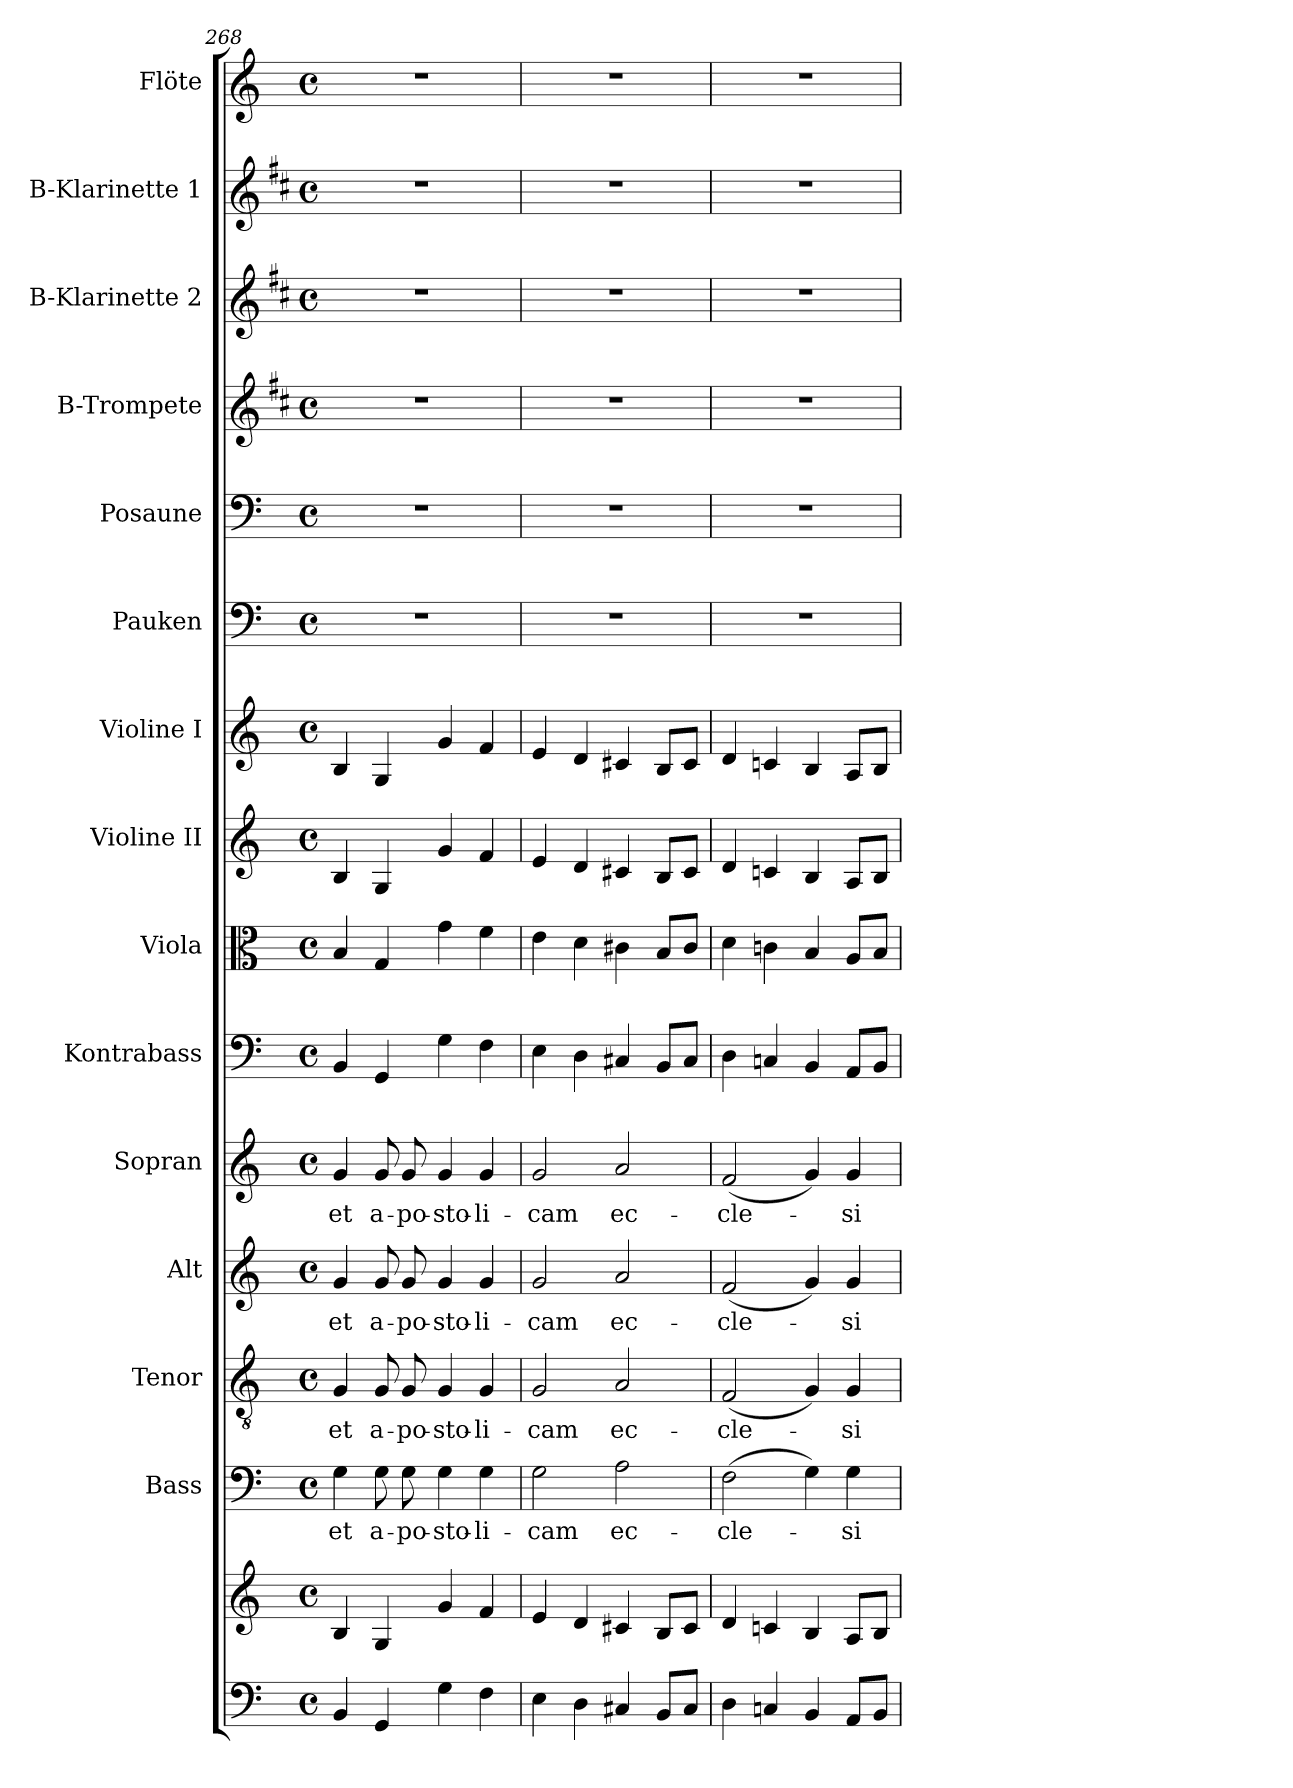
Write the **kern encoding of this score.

**kern	**kern	**kern	**text	**kern	**text	**kern	**text	**kern	**text	**kern	**kern	**kern	**kern	**kern	**kern	**kern	**kern	**kern	**kern
*part15	*part15	*part14	*part14	*part13	*part13	*part12	*part12	*part11	*part11	*part10	*part9	*part8	*part7	*part6	*part5	*part4	*part3	*part2	*part1
*staff16	*staff15	*staff14	*staff14	*staff13	*staff13	*staff12	*staff12	*staff11	*staff11	*staff10	*staff9	*staff8	*staff7	*staff6	*staff5	*staff4	*staff3	*staff2	*staff1
*	*	*I"Bass	*	*I"Tenor	*	*I"Alt	*	*I"Sopran	*	*I"Kontrabass	*I"Viola	*I"Violine II	*I"Violine I	*I"Pauken	*I"Posaune	*I"B-Trompete	*I"B-Klarinette 2	*I"B-Klarinette 1	*I"Flöte
*	*	*I'B.	*	*I'T.	*	*I'A.	*	*I'S.	*	*I'Kb.	*I'Vla.	*I'Vl. II	*I'Vl. I	*I'Pk.	*I'Pos.	*I'B Trp.	*I'B Kl. 2	*I'B Kl. 1	*I'Fl.
*clefF4	*clefG2	*clefF4	*	*clefGv2	*	*clefG2	*	*clefG2	*	*clefF4	*clefC3	*clefG2	*clefG2	*clefF4	*clefF4	*clefG2	*clefG2	*clefG2	*clefG2
*	*	*	*	*	*	*	*	*	*	*ITrd7c12	*	*	*	*	*	*ITrd1c2	*ITrd1c2	*ITrd1c2	*
*k[]	*k[]	*k[]	*	*k[]	*	*k[]	*	*k[]	*	*k[]	*k[]	*k[]	*k[]	*k[]	*k[]	*k[]	*k[]	*k[]	*k[]
*C:	*C:	*C:	*	*C:	*	*C:	*	*C:	*	*C:	*C:	*C:	*C:	*C:	*C:	*C:	*C:	*C:	*C:
*M4/4	*M4/4	*M4/4	*	*M4/4	*	*M4/4	*	*M4/4	*	*M4/4	*M4/4	*M4/4	*M4/4	*M4/4	*M4/4	*M4/4	*M4/4	*M4/4	*M4/4
*met(c)	*met(c)	*met(c)	*	*met(c)	*	*met(c)	*	*met(c)	*	*met(c)	*met(c)	*met(c)	*met(c)	*met(c)	*met(c)	*met(c)	*met(c)	*met(c)	*met(c)
=268	=268	=268	=268	=268	=268	=268	=268	=268	=268	=268	=268	=268	=268	=268	=268	=268	=268	=268	=268
!	!	!	!LO:LY:b	!	!LO:LY:b	!	!LO:LY:b	!	!LO:LY:b	!	!	!	!	!	!	!	!	!	!
4BB/	4B/	4G\	et	4G/	et	4g/	et	4g/	et	4BBB/	4B/	4B/	4B/	1r	1r	1r	1r	1r	1r
!	!	!	!LO:LY:b	!	!LO:LY:b	!	!LO:LY:b	!	!LO:LY:b	!	!	!	!	!	!	!	!	!	!
4GG/	4G/	8G\	a-	8G/	a-	8g/	a-	8g/	a-	4GGG/	4G/	4G/	4G/	.	.	.	.	.	.
!	!	!	!LO:LY:b	!	!LO:LY:b	!	!LO:LY:b	!	!LO:LY:b	!	!	!	!	!	!	!	!	!	!
.	.	8G\	-po-	8G/	-po-	8g/	-po-	8g/	-po-	.	.	.	.	.	.	.	.	.	.
!	!	!	!LO:LY:b	!	!LO:LY:b	!	!LO:LY:b	!	!LO:LY:b	!	!	!	!	!	!	!	!	!	!
4G\	4g/	4G\	-sto-	4G/	-sto-	4g/	-sto-	4g/	-sto-	4GG\	4g\	4g/	4g/	.	.	.	.	.	.
!	!	!	!LO:LY:b	!	!LO:LY:b	!	!LO:LY:b	!	!LO:LY:b	!	!	!	!	!	!	!	!	!	!
4F\	4f/	4G\	-li-	4G/	-li-	4g/	-li-	4g/	-li-	4FF\	4f\	4f/	4f/	.	.	.	.	.	.
=269	=269	=269	=269	=269	=269	=269	=269	=269	=269	=269	=269	=269	=269	=269	=269	=269	=269	=269	=269
!	!	!	!LO:LY:b	!	!LO:LY:b	!	!LO:LY:b	!	!LO:LY:b	!	!	!	!	!	!	!	!	!	!
4E\	4e/	2G\	-cam	2G/	-cam	2g/	-cam	2g/	-cam	4EE\	4e\	4e/	4e/	1r	1r	1r	1r	1r	1r
4D\	4d/	.	.	.	.	.	.	.	.	4DD\	4d\	4d/	4d/	.	.	.	.	.	.
!	!	!	!LO:LY:b	!	!LO:LY:b	!	!LO:LY:b	!	!LO:LY:b	!	!	!	!	!	!	!	!	!	!
4C#X/	4c#X/	2A\	ec-	2A/	ec-	2a/	ec-	2a/	ec-	4CC#X/	4c#X\	4c#X/	4c#X/	.	.	.	.	.	.
8BB/L	8B/L	.	.	.	.	.	.	.	.	8BBB/L	8B/L	8B/L	8B/L	.	.	.	.	.	.
8C#/J	8c#/J	.	.	.	.	.	.	.	.	8CC#/J	8c#/J	8c#/J	8c#/J	.	.	.	.	.	.
=270	=270	=270	=270	=270	=270	=270	=270	=270	=270	=270	=270	=270	=270	=270	=270	=270	=270	=270	=270
!	!	!	!LO:LY:b	!	!LO:LY:b	!	!LO:LY:b	!	!LO:LY:b	!	!	!	!	!	!	!	!	!	!
4D\	4d/	(>2F\	-cle-	(<2F/	-cle-	(<2f/	-cle-	(<2f/	-cle-	4DD\	4d\	4d/	4d/	1r	1r	1r	1r	1r	1r
4Cn/	4cn/	.	.	.	.	.	.	.	.	4CCn/	4cn\	4cn/	4cn/	.	.	.	.	.	.
4BB/	4B/	4G\)	.	4G/)	.	4g/)	.	4g/)	.	4BBB/	4B/	4B/	4B/	.	.	.	.	.	.
!	!	!	!LO:LY:b	!	!LO:LY:b	!	!LO:LY:b	!	!LO:LY:b	!	!	!	!	!	!	!	!	!	!
8AA/L	8A/L	4G\	-si-	4G/	-si-	4g/	-si-	4g/	-si-	8AAA/L	8A/L	8A/L	8A/L	.	.	.	.	.	.
8BB/J	8B/J	.	.	.	.	.	.	.	.	8BBB/J	8B/J	8B/J	8B/J	.	.	.	.	.	.
=	=	=	=	=	=	=	=	=	=	=	=	=	=	=	=	=	=	=	=
*-	*-	*-	*-	*-	*-	*-	*-	*-	*-	*-	*-	*-	*-	*-	*-	*-	*-	*-	*-
